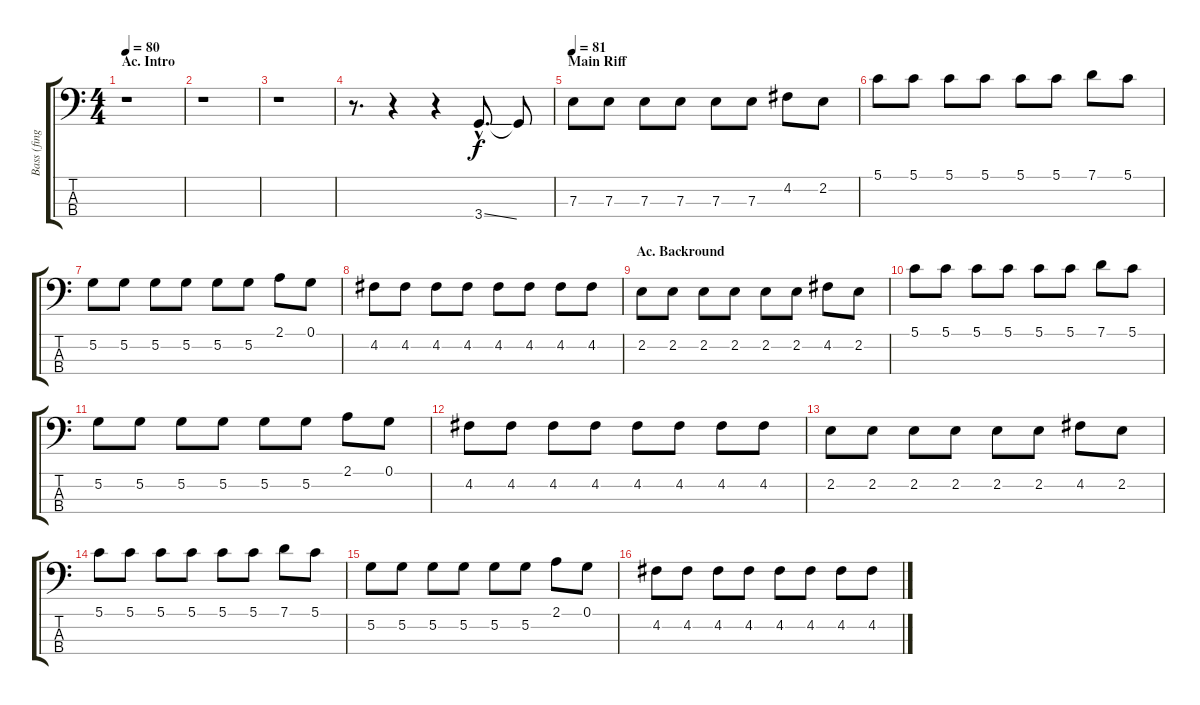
\track ("Bass (finger)" "Bass (fing") {instrument electricbassfinger}
\staff {score tabs}
\tuning (G2 D2 A1 E1) {hide}
\ts (4 4)
\section ("" "Ac. Intro")
\tempo 80
\clef f4
\ks c
r.1{dy f instrument electricbassfinger} |
r.1 |
r.1 |
r.8{d} r.4 r.4 3.4{ss hac}.8{d} 3.4{t}.8 |
\section ("" "Main Riff")
\tempo 81
7.3.8 7.3.8 7.3.8 7.3.8 7.3.8 7.3.8 4.2.8 2.2.8 |
5.1.8 5.1.8 5.1.8 5.1.8 5.1.8 5.1.8 7.1.8 5.1.8 |
5.2.8 5.2.8 5.2.8 5.2.8 5.2.8 5.2.8 2.1.8 0.1.8 |
4.2.8 4.2.8 4.2.8 4.2.8 4.2.8 4.2.8 4.2.8 4.2.8 |
\section ("" "Ac. Backround")
2.2.8 2.2.8 2.2.8 2.2.8 2.2.8 2.2.8 4.2.8 2.2.8 |
5.1.8 5.1.8 5.1.8 5.1.8 5.1.8 5.1.8 7.1.8 5.1.8 |
5.2.8 5.2.8 5.2.8 5.2.8 5.2.8 5.2.8 2.1.8 0.1.8 |
4.2.8 4.2.8 4.2.8 4.2.8 4.2.8 4.2.8 4.2.8 4.2.8 |
2.2.8 2.2.8 2.2.8 2.2.8 2.2.8 2.2.8 4.2.8 2.2.8 |
5.1.8 5.1.8 5.1.8 5.1.8 5.1.8 5.1.8 7.1.8 5.1.8 |
5.2.8 5.2.8 5.2.8 5.2.8 5.2.8 5.2.8 2.1.8 0.1.8 |
4.2.8 4.2.8 4.2.8 4.2.8 4.2.8 4.2.8 4.2.8 4.2.8
